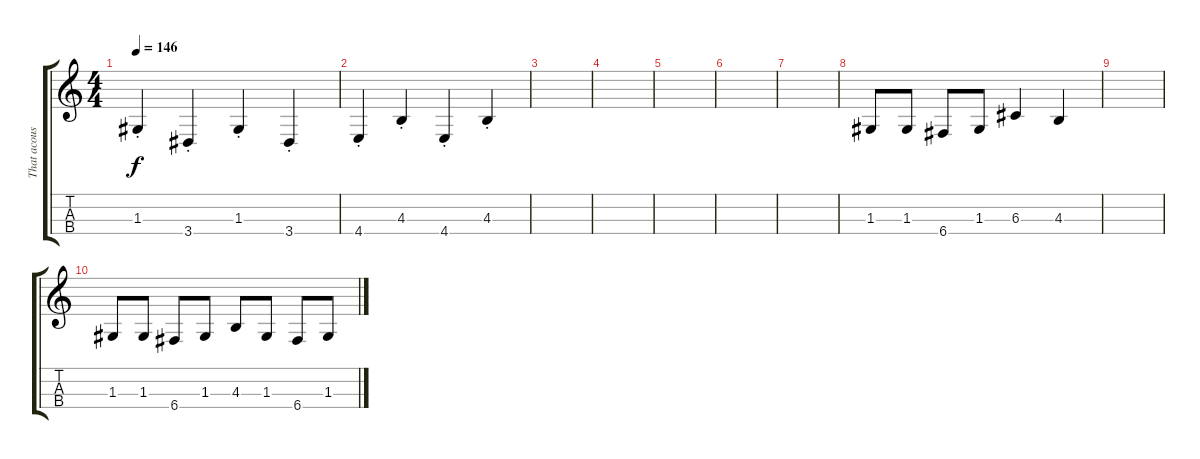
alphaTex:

\track ("That acoustic bass thing" "That acous") {instrument acousticbass}
\staff {score tabs}
\tuning (A3 D3 G2 C2) {hide}
\ts (4 4)
\tempo 146
\clef g2
\ks c
1.3{st}.4{dy f} 3.4{st}.4 1.3{st}.4 3.4{st}.4 |
4.4{st}.4 4.3{st}.4 4.4{st}.4 4.3{st}.4 |
|
|
|
|
|
1.3.8 1.3.8 6.4.8 1.3.8 6.3.4 4.3.4 |
|
1.3.8 1.3.8 6.4.8 1.3.8 4.3.8 1.3.8 6.4.8 1.3.8
